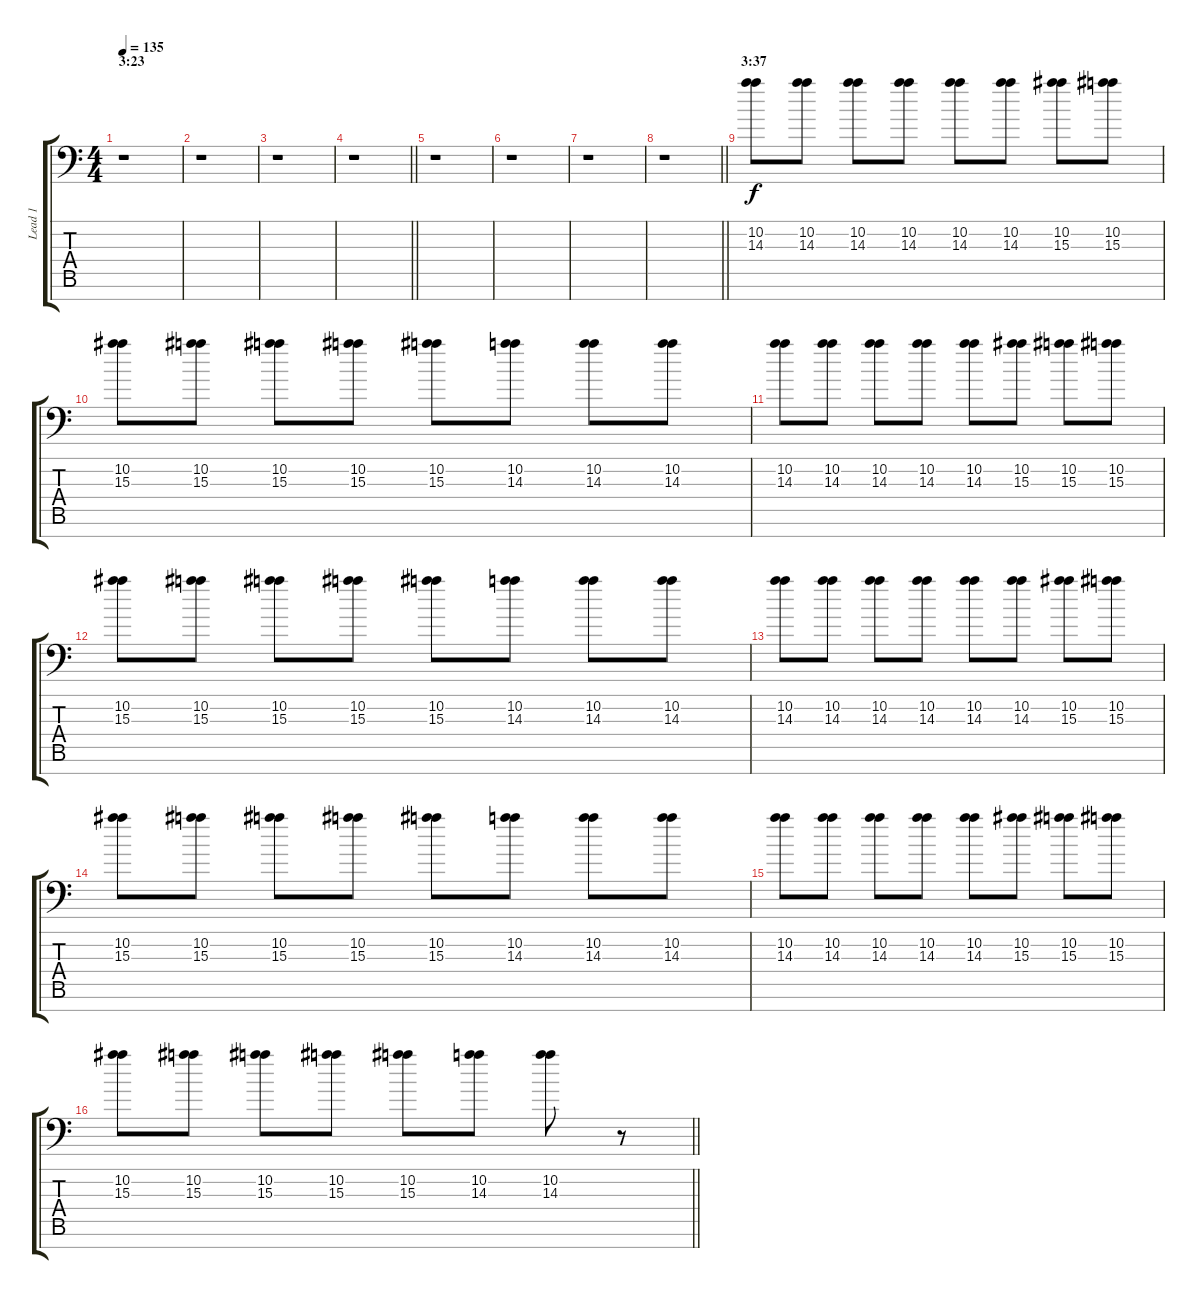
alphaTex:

\track ("Lead 1" "Lead 1") {instrument distortionguitar}
\staff {score tabs}
\tuning (E4 B3 G3 D3 A2 E2 A1) {hide}
\ts (4 4)
\section ("" "3:23")
\tempo 135
\clef f4
\ks c
r.1{dy f} |
r.1 |
r.1 |
\barLineRight lightlight
r.1 |
r.1 |
r.1 |
r.1 |
\barLineRight lightlight
r.1 |
\section ("" "3:37")
(10.2 14.3).8{volume 5} (10.2 14.3).8 (10.2 14.3).8 (10.2 14.3).8 (10.2 14.3).8 (10.2 14.3).8 (10.2 15.3).8 (10.2 15.3).8 |
(10.2 15.3).8 (10.2 15.3).8 (10.2 15.3).8 (10.2 15.3).8 (10.2 15.3).8 (10.2 14.3).8 (10.2 14.3).8 (10.2 14.3).8 |
(10.2 14.3).8 (10.2 14.3).8 (10.2 14.3).8 (10.2 14.3).8 (10.2 14.3).8 (10.2 15.3).8 (10.2 15.3).8 (10.2 15.3).8 |
(10.2 15.3).8 (10.2 15.3).8 (10.2 15.3).8 (10.2 15.3).8 (10.2 15.3).8 (10.2 14.3).8 (10.2 14.3).8 (10.2 14.3).8 |
(10.2 14.3).8 (10.2 14.3).8 (10.2 14.3).8 (10.2 14.3).8 (10.2 14.3).8 (10.2 14.3).8 (10.2 15.3).8 (10.2 15.3).8 |
(10.2 15.3).8 (10.2 15.3).8 (10.2 15.3).8 (10.2 15.3).8 (10.2 15.3).8 (10.2 14.3).8 (10.2 14.3).8 (10.2 14.3).8 |
(10.2 14.3).8 (10.2 14.3).8 (10.2 14.3).8 (10.2 14.3).8 (10.2 14.3).8 (10.2 15.3).8 (10.2 15.3).8 (10.2 15.3).8 |
\barLineRight lightlight
(10.2 15.3).8 (10.2 15.3).8 (10.2 15.3).8 (10.2 15.3).8 (10.2 15.3).8 (10.2 14.3).8 (10.2 14.3).8 r.8
